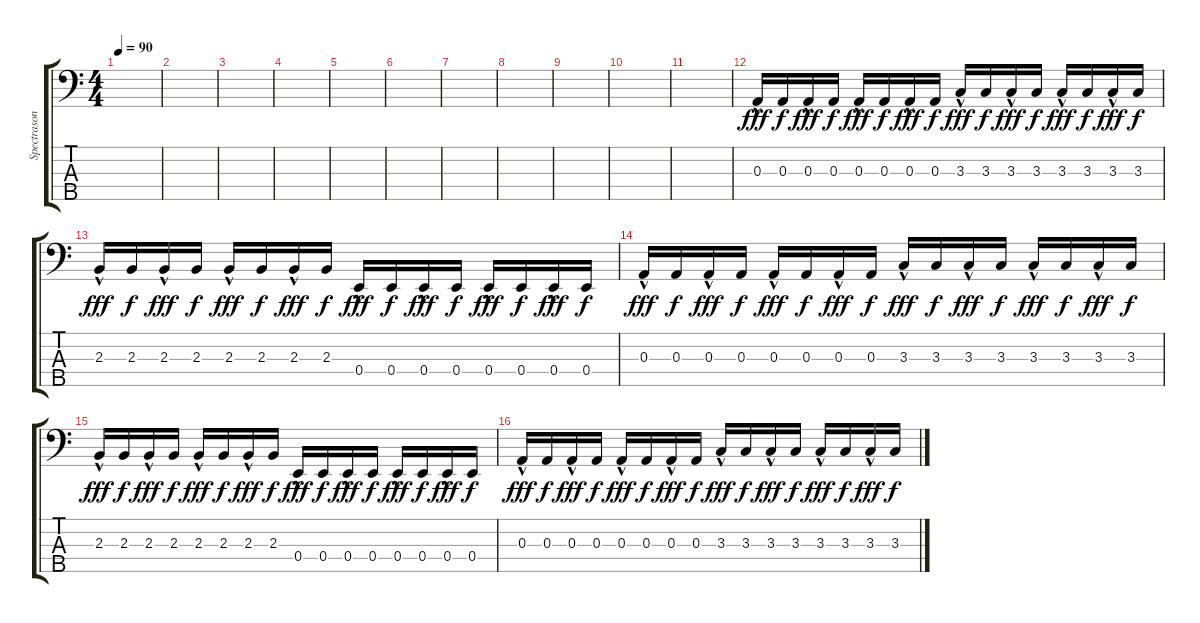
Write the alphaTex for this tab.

\track ("Spectrasonics Omnisphere" "Spectrason") {instrument synthbass2}
\staff {score tabs}
\tuning (G2 D2 A1 E1 B0) {hide}
\ts (4 4)
\tempo 90
\clef f4
\ks c
|
|
|
|
|
|
|
|
|
|
|
0.3{hac}.16{dy fff} 0.3.16{dy f} 0.3{hac}.16{dy fff} 0.3.16{dy f} 0.3{hac}.16{dy fff} 0.3.16{dy f} 0.3{hac}.16{dy fff} 0.3.16{dy f} 3.3{hac}.16{dy fff} 3.3.16{dy f} 3.3{hac}.16{dy fff} 3.3.16{dy f} 3.3{hac}.16{dy fff} 3.3.16{dy f} 3.3{hac}.16{dy fff} 3.3.16{dy f} |
2.3{hac}.16{dy fff} 2.3.16{dy f} 2.3{hac}.16{dy fff} 2.3.16{dy f} 2.3{hac}.16{dy fff} 2.3.16{dy f} 2.3{hac}.16{dy fff} 2.3.16{dy f} 0.4{hac}.16{dy fff} 0.4.16{dy f} 0.4{hac}.16{dy fff} 0.4.16{dy f} 0.4{hac}.16{dy fff} 0.4.16{dy f} 0.4{hac}.16{dy fff} 0.4.16{dy f} |
0.3{hac}.16{dy fff} 0.3.16{dy f} 0.3{hac}.16{dy fff} 0.3.16{dy f} 0.3{hac}.16{dy fff} 0.3.16{dy f} 0.3{hac}.16{dy fff} 0.3.16{dy f} 3.3{hac}.16{dy fff} 3.3.16{dy f} 3.3{hac}.16{dy fff} 3.3.16{dy f} 3.3{hac}.16{dy fff} 3.3.16{dy f} 3.3{hac}.16{dy fff} 3.3.16{dy f} |
2.3{hac}.16{dy fff} 2.3.16{dy f} 2.3{hac}.16{dy fff} 2.3.16{dy f} 2.3{hac}.16{dy fff} 2.3.16{dy f} 2.3{hac}.16{dy fff} 2.3.16{dy f} 0.4{hac}.16{dy fff} 0.4.16{dy f} 0.4{hac}.16{dy fff} 0.4.16{dy f} 0.4{hac}.16{dy fff} 0.4.16{dy f} 0.4{hac}.16{dy fff} 0.4.16{dy f} |
0.3{hac}.16{dy fff} 0.3.16{dy f} 0.3{hac}.16{dy fff} 0.3.16{dy f} 0.3{hac}.16{dy fff} 0.3.16{dy f} 0.3{hac}.16{dy fff} 0.3.16{dy f} 3.3{hac}.16{dy fff} 3.3.16{dy f} 3.3{hac}.16{dy fff} 3.3.16{dy f} 3.3{hac}.16{dy fff} 3.3.16{dy f} 3.3{hac}.16{dy fff} 3.3.16{dy f}
